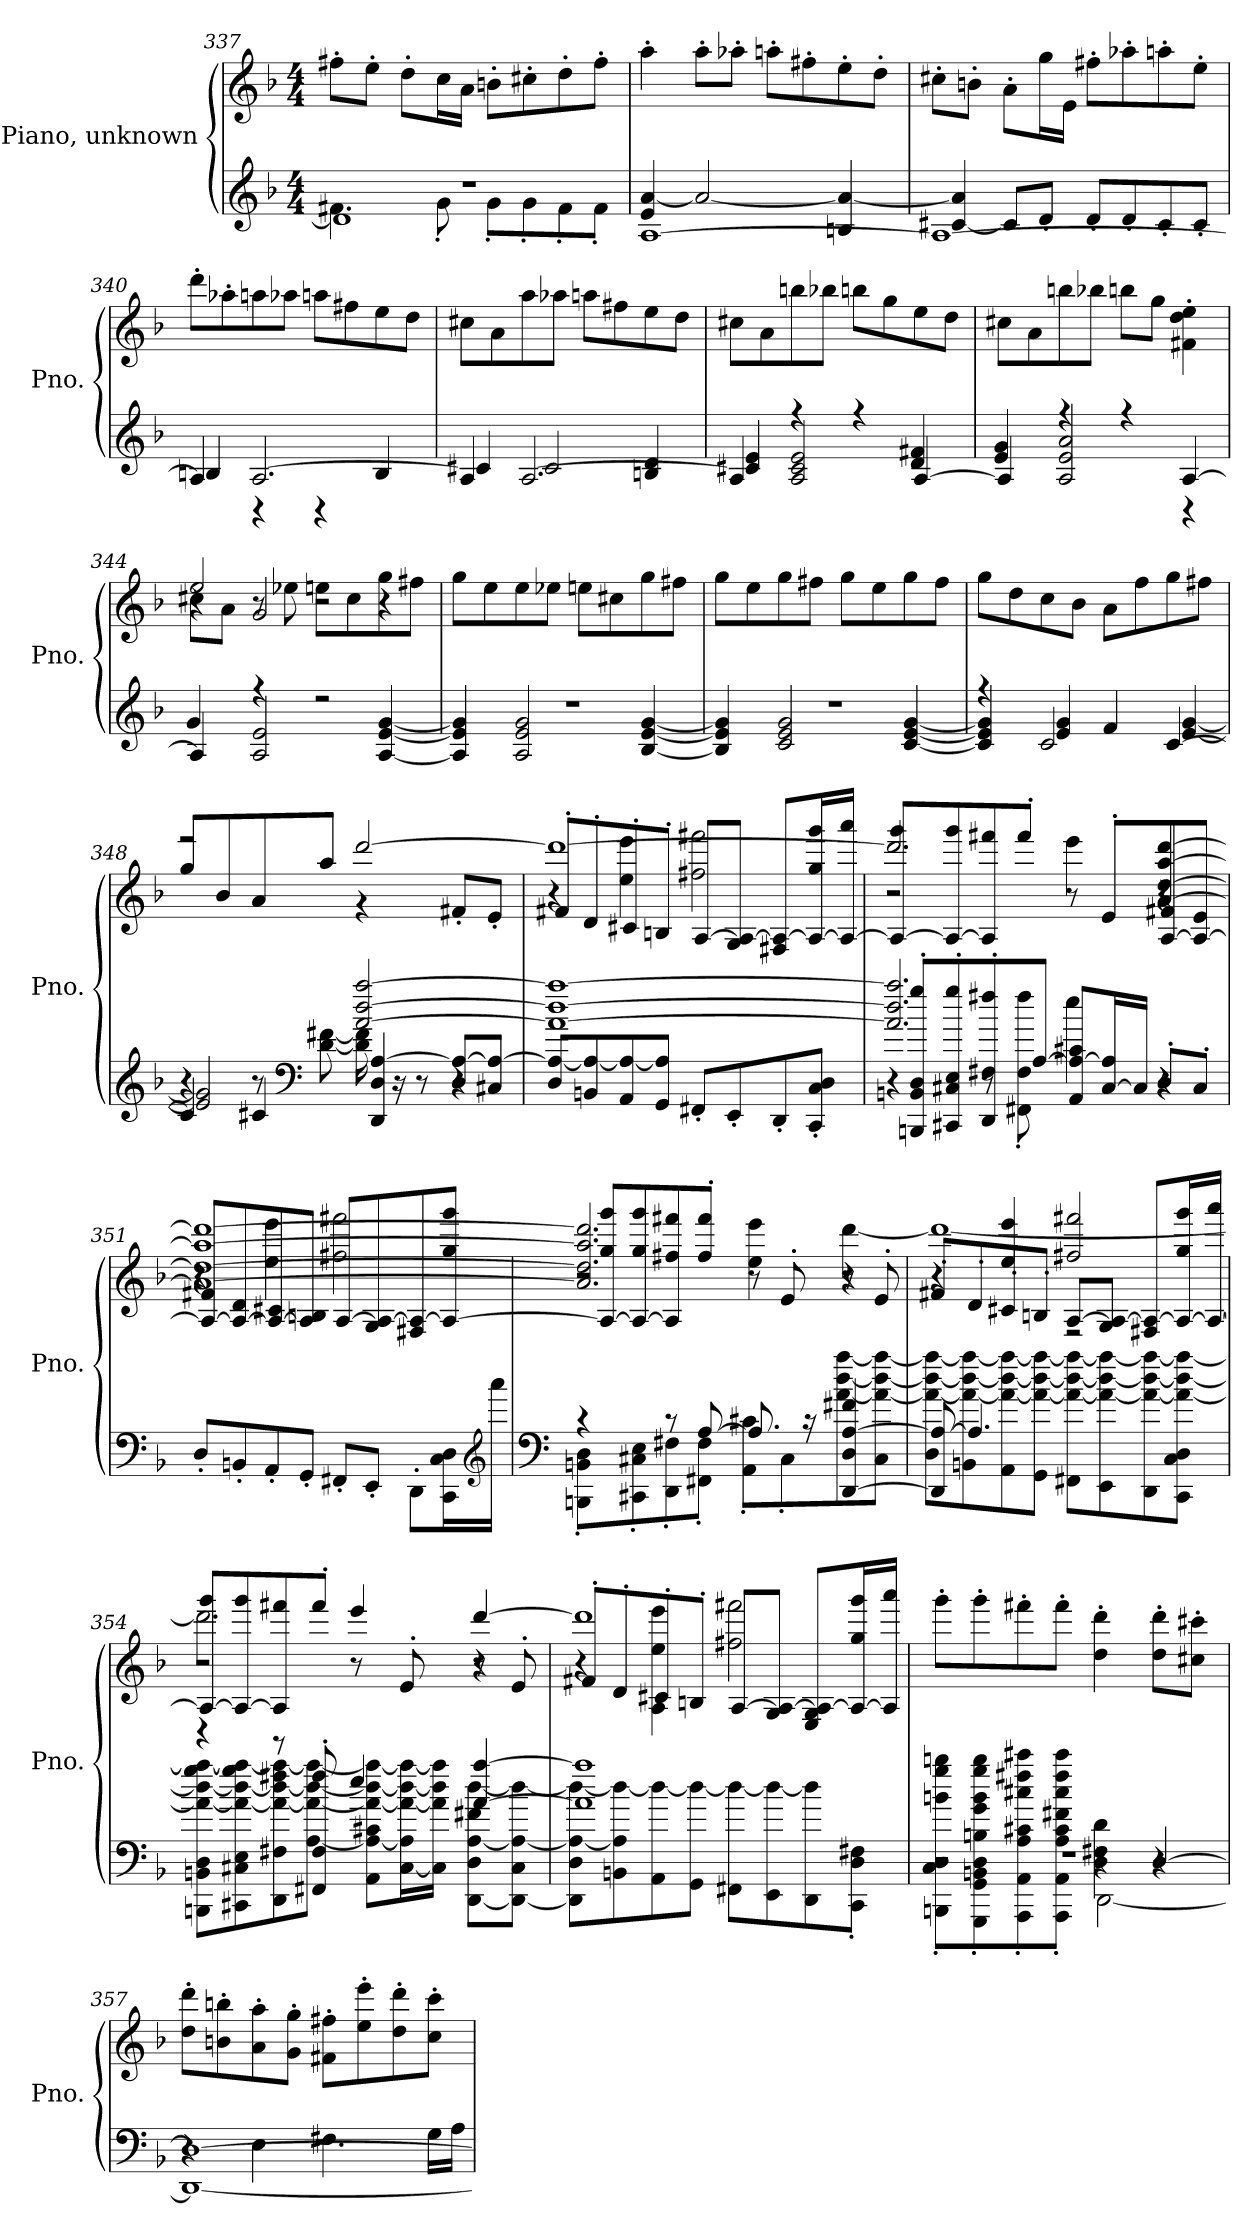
**kern	**kern
*part1	*part1
*staff2	*staff1
*I"Piano, unknown	*
*I'Pno.	*
*clefG2	*clefG2
*k[b-]	*k[b-]
*M4/4	*M4/4
=337	=337
*^	*
*	*^	*
1r	4.f#X\	1d]	8ff#X'\L
.	.	.	8ee'\J
.	.	.	8dd'\L
.	8g'\	.	16cc\L
.	.	.	16a\JJ
.	8g'\L	.	8bn'\L
.	8g'\	.	8cc#X'\
.	8f#'\	.	8dd'\
.	8f#'\J	.	8ff#'\J
*	*v	*v	*
!!LO:LB:g=z
=338	=338	=338
[1A	4e/ [4a/	4aa'\
.	2a/_	8aa'\L
.	.	8aa-X'\J
.	.	8aan'\L
.	.	8ff#X'\
.	4Bn/ 4a/_	8ee'\
.	.	8dd'\J
=339	=339	=339
1A_	[4c#X/ 4a/]	8cc#X'\L
.	.	8bn'\J
.	8c#/L]	8a'\L
.	8d'/J	16gg\L
.	.	16e\JJ
.	8d'/L	8ff#X'\L
.	8d'/	8aa-X'\
.	8c#'/	8aan'\
.	8c#'/J	8ee'\J
=340	=340	=340
4A/]	4Bn/	8ddd'\L
.	.	8aa-X'\
[2.A/	4r	8aan\
.	.	8aa-X\J
.	4r	8aan\L
.	.	8ff#X\
.	4B/	8ee\
.	.	8dd\J
!!LO:LB:g=z
=341	=341	=341
4A/]	4c#X/	8cc#X\L
.	.	8a\
[2.A/	2c#/	8aa\
.	.	8aa-X\J
.	.	8aan\L
.	.	8ff#X\
.	4Bn/ 4d/	8ee\
.	.	8dd\J
=342	=342	=342
4A/]	4c#X/ 4e/	8cc#X\L
.	.	8a\
4r	2A/ 2c#/ 2e/	8bbn\
.	.	8bb-X\J
4r	.	8bbn\L
.	.	8gg\
[4A/	4d/ 4f#X/	8ee\
.	.	8dd\J
=343	=343	=343
4A/]	4e/ 4g/	8cc#X\L
.	.	8a\
4r	2A/ 2e/ 2a/	8bbn\
.	.	8bb-X\J
4r	.	8bbn\L
.	.	8gg\J
[4A/	4r	4f#X\' 4dd\' 4ee\'
=344	=344	=344
*	*	*^
*	*	*	*^
4A/]	4g/	2ee/	8cc#X\L	4r
.	.	.	8a\J	.
4r	2A/ 2e/	.	8r	2g/
.	.	.	8ee-X\	.
2r	.	2r	8een\L	.
.	.	.	8cc#\	.
.	[4A/ [4e/ [4g/	.	8gg\	4r
.	.	.	8ff#X\J	.
*	*	*v	*v	*v
!!LO:LB:g=z
=345	=345	=345
1r	4A/] 4e/] 4g/]	8gg\L
.	.	8ee\
.	2A/ 2e/ 2g/	8ee\
.	.	8ee-X\J
.	.	8een\L
.	.	8cc#X\
.	[4B-/ [4e/ [4g/	8gg\
.	.	8ff#X\J
=346	=346	=346
1r	4B-/] 4e/] 4g/]	8gg\L
.	.	8ee\
.	2c/ 2e/ 2g/	8gg\
.	.	8ff#X\J
.	.	8gg\L
.	.	8ee\
.	[4c/ [4e/ [4g/	8gg\
.	.	8ff#\J
=347	=347	=347
4r	4c/] 4e/] 4g/]	8gg\L
.	.	8dd\
2c/	4e/ 4g/	8cc\
.	.	8b-\J
.	4f/	8a\L
.	.	8ff\
[4c/	[4e/ [4g/	8gg\
.	.	8ff#X\J
=348	=348	=348
*	*^	*^
4c/]	4r	2e/] 2g/]	2r	8gg/L
.	.	.	.	8b-/
4c#X/	8r	.	.	8a/
*clefF4	*	*	*	*
.	[8d\ [8f#X\	.	.	8aa/J
[2a/ [2dd/ [2aa/	16d\] 16f#\]	4DD/ 4D/ [4A/	[2ddd/	4r
.	16r	.	.	.
.	8r	.	.	.
.	4r	8D/ 8A/_L	.	8f#X'/L
.	.	8C#X/ 8A/_J	.	8e'/J
*	*v	*v	*	*
!!LO:LB:g=z
=349	=349	=349	=349
*	*	*	*^
1a_ 1dd_ 1aa_	8D/ 8A/_L	1ddd_	4r	8f#X'/L
.	8BBn/ 8A/_	.	.	8d'/
.	8AA/ 8A/_	.	4ee\ 4eee\	8c#X'/
.	8GG/ 8A/]J	.	.	8Bn'/J
.	8FF#X'/L	.	2ff#X\ 2fff#X\	[8A/L
.	8EE'/	.	.	8G/ 8A/_J
.	8DD'/	.	.	8F#X/ 8A/_L
.	8CC/' 8C/' 8D/'J	.	.	16A/_ 16gg/ 16ggg/L
.	.	.	.	16A/_ 16aaa/JJ
=350	=350	=350	=350	=350
*	*^	*	*	*
2.a/] 2.dd/] 2.aa/]	4r	8BBBn/' 8BBn/' 8D/' 8gg/'L	2.ddd/]	2r	8A/_ 8ggg/L
.	.	8CC#X/' 8C#X/' 8E/' 8gg/'	.	.	8A/_ 8ggg/
.	8r	8DD/' 8F#X/' 8ff#X/'	.	.	8A/] 8fff#X/
.	8FF#X\' 8F#\' 8ff#\'	[8A/J	.	.	8fff#'/J
.	4ee\	8AA/ 8A/_ 8c#X/L	.	4eee\	8r
.	.	[16C#/ 16A/]L	.	.	8e'/L
.	.	16C#/JJ]	.	.	.
4r	4r	8D'/L	[4a/ [4dd/ [4aa/ [4ddd/	4r	[8A/ 8f#X/
.	.	8C#'/J	.	.	8A/_ 8e/J
*v	*v	*v	*	*	*
!!LO:LB:g=z	!!	!!
=351	=351	=351	=351
8D'/L	1a_ 1dd_ 1aa_ 1ddd_	4r	8A/_ 8f#X/L
8BBn'/	.	.	8A/_ 8d/
8AA'/	.	4ee\ 4eee\	8A/_ 8c#X/
8GG'/J	.	.	8A/] 8Bn/J
8FF#X'/L	.	2ff#X\ 2fff#X\	[8A/L
8EE'/J	.	.	8G/ 8A/_
8DD'\L	.	.	8F#X/ 8A/_
16CC\ 16C\ 16D\L	.	.	8A/_ 8gg/ 8ggg/J
*clefG2	*	*	*
16aaa\JJ	.	.	.
=352	=352	=352	=352
*clefF4	*	*	*
*^	*	*	*
4r	8BBBn\' 8BBn\' 8D\'L	2.a/] 2.dd/] 2.aa/] 2.ddd/]	2r	8A/_ 8gg/ 8ggg/L
.	8CC#X\' 8C#X\' 8E\'	.	.	8A/_ 8gg/ 8ggg/
8r	8DD\' 8F#X\'	.	.	8A/] 8ff#X/ 8fff#X/
[8A/	8FF#X\' 8F#\'J	.	.	8ff#/' 8fff#/'J
8.A/]	8AA\' 8c#X\'L	.	4ee\ 4eee\	8r
.	8C#'\	.	.	8e'/
16r	.	.	.	.
[4DD/ 4D/ [4A/ 4f#X/	[8a\ [8dd\ [8aa\	4r	[4ddd\	8r
.	8C#\ 8a\_ 8dd\_ 8aa\_J	.	.	8e'/
!!LO:PB:g=z	!!	!!
=353	=353	=353	=353	=353
8DD/] 8A/_	8D\ 8a\_ 8dd\_ 8aa\_L	4r	1ddd_	8f#X'/L
4.A/]	8BBn\ 8a\_ 8dd\_ 8aa\_	.	.	8d'/
.	8AA\ 8a\_ 8dd\_ 8aa\_	4ee/ 4eee/	.	8c#X'/
.	8GG\ 8a\_ 8dd\_ 8aa\_J	.	.	8Bn'/J
2r	8FF#X\ 8a\_ 8dd\_ 8aa\_L	2ff#X/ 2fff#X/	.	[8A/L
.	8EE\ 8a\_ 8dd\_ 8aa\_	.	.	8G/ 8A/_J
.	8DD\ 8a\_ 8dd\_ 8aa\_	.	.	8F#X/ 8A/_L
.	8CC\ 8C\ 8D\ 8a\_ 8dd\_ 8aa\_J	.	.	16A/_ 16gg/ 16ggg/L
.	.	.	.	16A/_ 16aaa/JJ
=354	=354	=354	=354	=354
4r	8BBBn\ 8BBn\ 8D\ 8a\_ 8dd\_ 8gg\ 8aa\_L	2r	2.ddd\]	8A/_ 8ggg/L
.	8CC#X\ 8C#X\ 8E\ 8a\_ 8dd\_ 8gg\ 8aa\_	.	.	8A/_ 8ggg/
8r	8DD\ 8F#X\ 8a\_ 8dd\_ 8ff#X\ 8aa\_	.	.	8A/] 8fff#X/
8FF#X/' 8F#/' 8ff#/'	[8A\ 8a\_ 8dd\_ 8aa\_J	.	.	8fff#'/J
4ee/	8AA\ 8A\_ 8c#X\ 8a\_ 8dd\_ 8aa\_L	4eee/	.	8r
.	[16C#\ 16A\] 16a\_ 16dd\_ 16aa\_L	.	.	8e'/
.	16C#\] 16a\] 16dd\] 16aa\]JJ	.	.	.
[4a/ [4aa/	[8DD\ 8D\ [8A\ 8f#X\ [8dd\L	[4ddd/	4r	8r
.	8DD\_ 8C#\ 8A\_ 8dd\_J	.	.	8e'/
!!LO:LB:g=z	!!	!!
=355	=355	=355	=355	=355
1a] 1aa]	8DD\] 8D\ 8A\_ 8dd\_L	1ddd]	4r	8f#X'/L
.	8BBn\ 8A\] 8dd\_	.	.	8d'/
.	8AA\ 8dd\_	.	4A\ 4ee\ 4eee\	8c#X'/
.	8GG\ 8dd\_J	.	.	8Bn'/J
.	8FF#X\ 8dd\_L	.	2ff#X\ 2fff#X\	[8A/L
.	8EE\ 8dd\_	.	.	8G/ 8A/_J
.	8DD\ 8dd\]	.	.	8E/ 8G/ 8A/_L
.	8CC\' 8D\' 8F#X\'J	.	.	16A/_ 16gg/ 16ggg/L
.	.	.	.	16A/] 16aaa/JJ
*	*	*v	*v	*v
=356	=356	=356
*^	*^	*
1r	8BBBn\' 8C\' 8D\' 8bn\' 8gg\' 8bbn\'L	2r	2r	8ggg'\L
.	8GGG\' 8GG\' 8BBn\' 8D\' 8Bn\' 8g\' 8b\' 8gg\' 8bb\'	.	.	8ggg'\
.	8AAA\' 8AA\' 8A\' 8c#X\' 8cc#X\' 8ff#X\' 8ccc#X\'	.	.	8fff#X'\
.	8AAA\' 8AA\' 8A\' 8c#\' 8f#X\' 8cc#\' 8ff#\' 8ccc#\'J	.	.	8fff#'\J
.	4D\ 4F#X\ 4d\	4r	[2DD\	4dd\' 4ddd\'
.	4r	[4D/	.	8dd\' 8ddd\'L
.	.	.	.	8cc#X\' 8ccc#X\'J
=357	=357	=357	=357	=357
1r	4r	1D_	1DD_	8dd\' 8ddd\'L
.	.	.	.	8bn\' 8bbn\'
.	4E\	.	.	8a\' 8aa\'
.	.	.	.	8g\' 8gg\'J
.	4.F#X\	.	.	8f#X\' 8ff#X\'L
.	.	.	.	8ee\' 8eee\'
.	.	.	.	8dd\' 8ddd\'
.	16G\LL	.	.	8cc\' 8ccc\'J
.	16A\JJ	.	.	.
*v	*v	*v	*v	*
=	=
*-	*-
